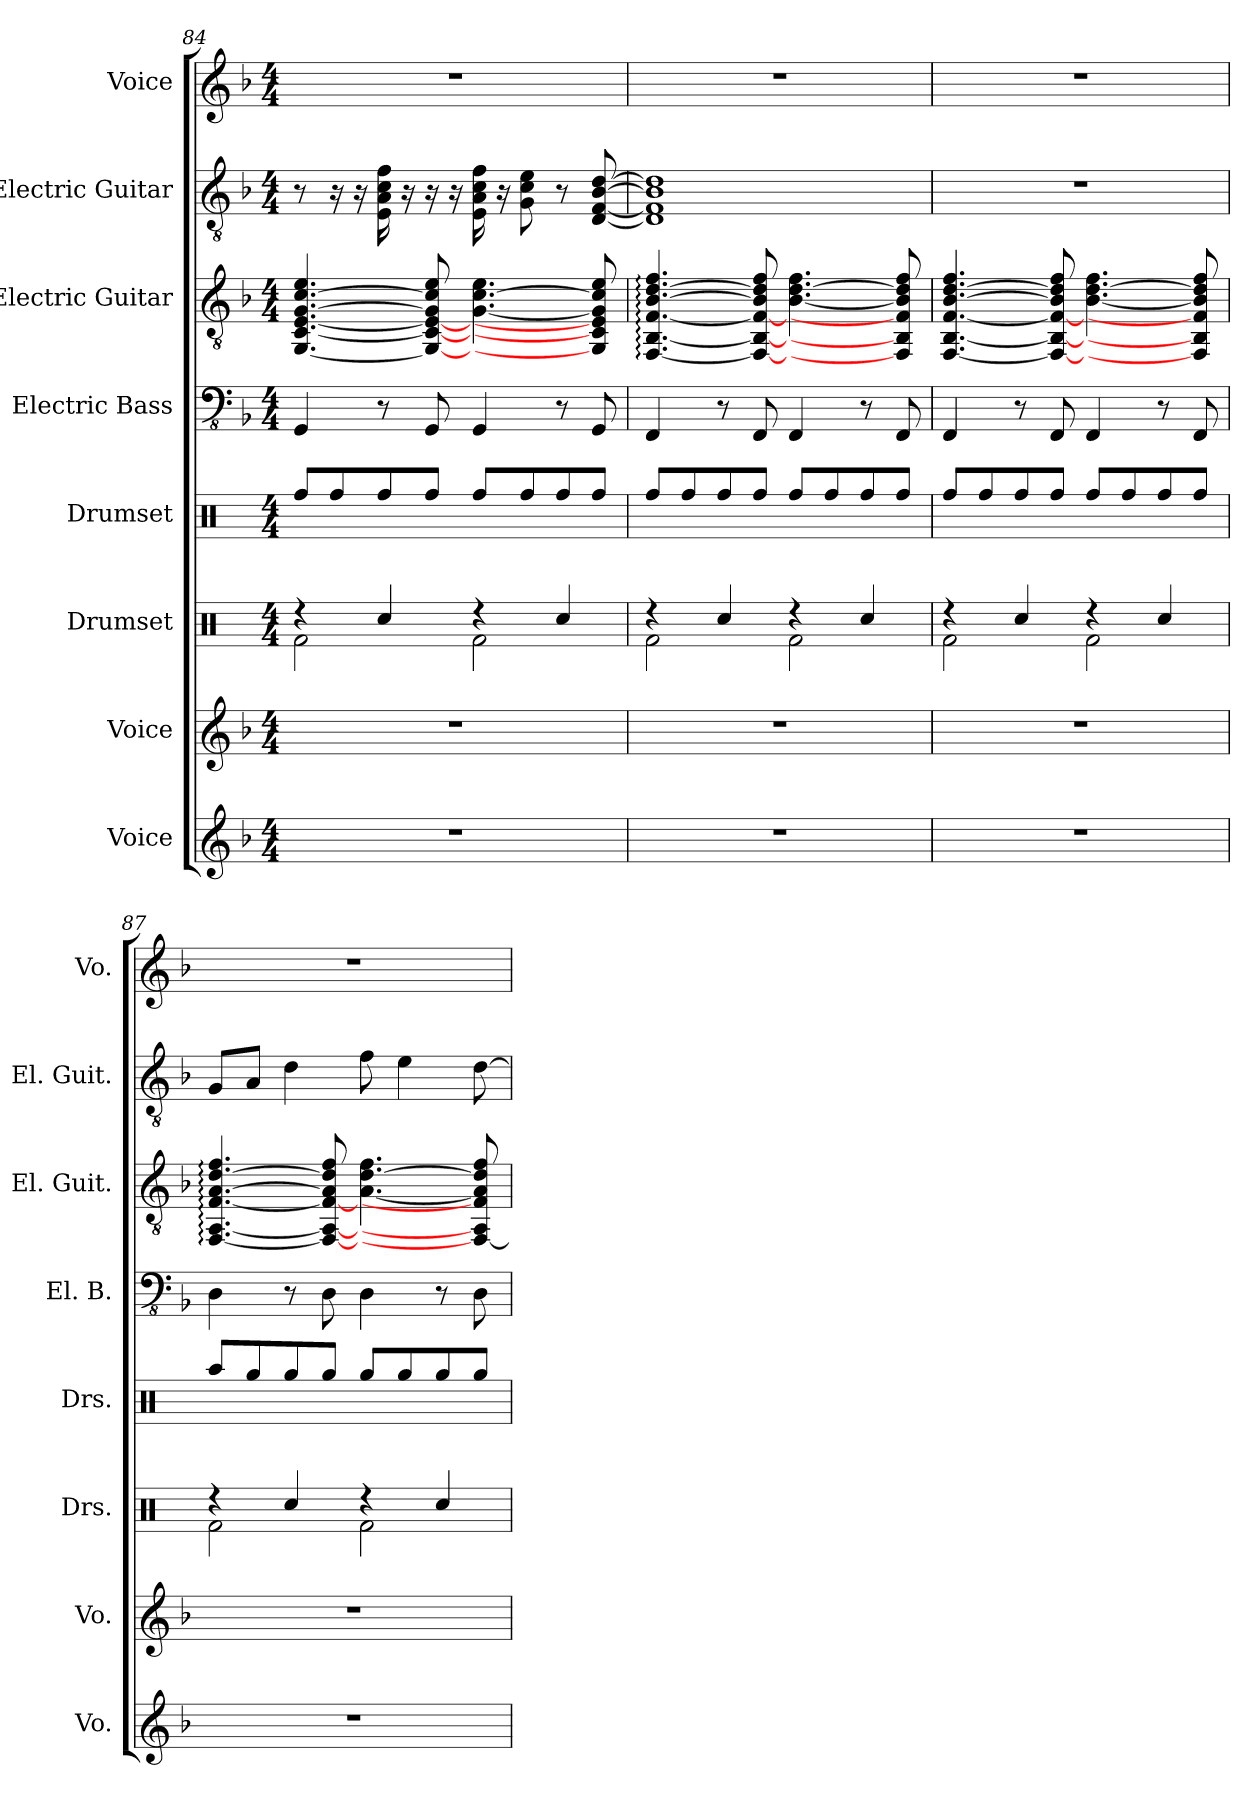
**kern	**kern	**kern	**kern	**kern	**kern	**kern	**kern
*part8	*part7	*part6	*part5	*part4	*part3	*part2	*part1
*staff8	*staff7	*staff6	*staff5	*staff4	*staff3	*staff2	*staff1
*I"Voice	*I"Voice	*I"Drumset	*I"Drumset	*I"Electric Bass	*I"Electric Guitar	*I"Electric Guitar	*I"Voice
*I'Vo.	*I'Vo.	*I'Drs.	*I'Drs.	*I'El. B.	*I'El. Guit.	*I'El. Guit.	*I'Vo.
*clefG2	*clefG2	*clefX	*clefX	*clefFv4	*clefGv2	*clefGv2	*clefG2
*k[b-]	*k[b-]	*k[]	*k[]	*k[b-]	*k[b-]	*k[b-]	*k[b-]
*M4/4	*M4/4	*M4/4	*M4/4	*M4/4	*M4/4	*M4/4	*M4/4
=84	=84	=84	=84	=84	=84	=84	=84
*	*	*^	*	*	*	*	*
1r	1r	4r	2Rf\	8Rff/L	4GGG/	[4.GG/ [4.C/ [4.E/ [4.G/ [4.c/ 4.e/	8r	1r
.	.	.	.	8Rff/	.	.	16r	.
.	.	.	.	.	.	.	16r	.
.	.	4Rcc/	.	8Rff/	8r	.	16E\ 16A\ 16c\ 16f\	.
.	.	.	.	.	.	.	16r	.
.	.	.	.	8Rff/J	8GGG/	8GG/_ 8C/_ 8E/_ 8G/] 8c/] 8e/	16r	.
.	.	.	.	.	.	.	16r	.
.	.	4r	2Rf\	8Rff/L	4GGG/	[4.G\ [4.c\ 4.e\	16E\ 16A\ 16c\ 16f\	.
.	.	.	.	.	.	.	16r	.
.	.	.	.	8Rff/	.	.	8G\ 8c\ 8e\	.
.	.	4Rcc/	.	8Rff/	8r	.	8r	.
.	.	.	.	8Rff/J	8GGG/	8GG/] 8C/] 8E/] 8G/] 8c/] 8e/	[8D/ [8F/ [8B-/ [8d/	.
=85	=85	=85	=85	=85	=85	=85	=85	=85
1r	1r	4r	2Rf\	8Rff/L	4FFF/	[4.FF/: [4.BB-/: [4.F/: [4.B-/: [4.d/: 4.f/:	1D] 1F] 1B-] 1d]	1r
.	.	.	.	8Rff/	.	.	.	.
.	.	4Rcc/	.	8Rff/	8r	.	.	.
.	.	.	.	8Rff/J	8FFF/	8FF/_ 8BB-/_ 8F/_ 8B-/] 8d/] 8f/	.	.
.	.	4r	2Rf\	8Rff/L	4FFF/	[4.B-\ [4.d\ 4.f\	.	.
.	.	.	.	8Rff/	.	.	.	.
.	.	4Rcc/	.	8Rff/	8r	.	.	.
.	.	.	.	8Rff/J	8FFF/	8FF/] 8BB-/] 8F/] 8B-/] 8d/] 8f/	.	.
!!LO:PB:g=z
=86	=86	=86	=86	=86	=86	=86	=86	=86
1r	1r	4r	2Rf\	8Rff/L	4FFF/	[4.FF/ [4.BB-/ [4.F/ [4.B-/ [4.d/ 4.f/	1r	1r
.	.	.	.	8Rff/	.	.	.	.
.	.	4Rcc/	.	8Rff/	8r	.	.	.
.	.	.	.	8Rff/J	8FFF/	8FF/_ 8BB-/_ 8F/_ 8B-/] 8d/] 8f/	.	.
.	.	4r	2Rf\	8Rff/L	4FFF/	[4.B-\ [4.d\ 4.f\	.	.
.	.	.	.	8Rff/	.	.	.	.
.	.	4Rcc/	.	8Rff/	8r	.	.	.
.	.	.	.	8Rff/J	8FFF/	8FF/] 8BB-/] 8F/] 8B-/] 8d/] 8f/	.	.
=87	=87	=87	=87	=87	=87	=87	=87	=87
1r	1r	4r	2Rf\	8Raa/L	4DD\	[4.FF/: [4.AA/: [4.F/: [4.A/: [4.d/: 4.f/:	8G/L	1r
.	.	.	.	8Rgg/	.	.	8A/J	.
.	.	4Rcc/	.	8Rgg/	8r	.	4d\	.
.	.	.	.	8Rgg/J	8DD\	8FF/_ 8AA/_ 8F/_ 8A/] 8d/] 8f/	.	.
.	.	4r	2Rf\	8Rgg/L	4DD\	[4.A\ [4.d\ 4.f\	8f\	.
.	.	.	.	8Rgg/	.	.	4e\	.
.	.	4Rcc/	.	8Rgg/	8r	.	.	.
.	.	.	.	8Rgg/J	8DD\	8FF/_ 8AA/] 8F/] 8A/] 8d/] 8f/	[8d\	.
*	*	*v	*v	*	*	*	*	*
=	=	=	=	=	=	=	=
*-	*-	*-	*-	*-	*-	*-	*-
